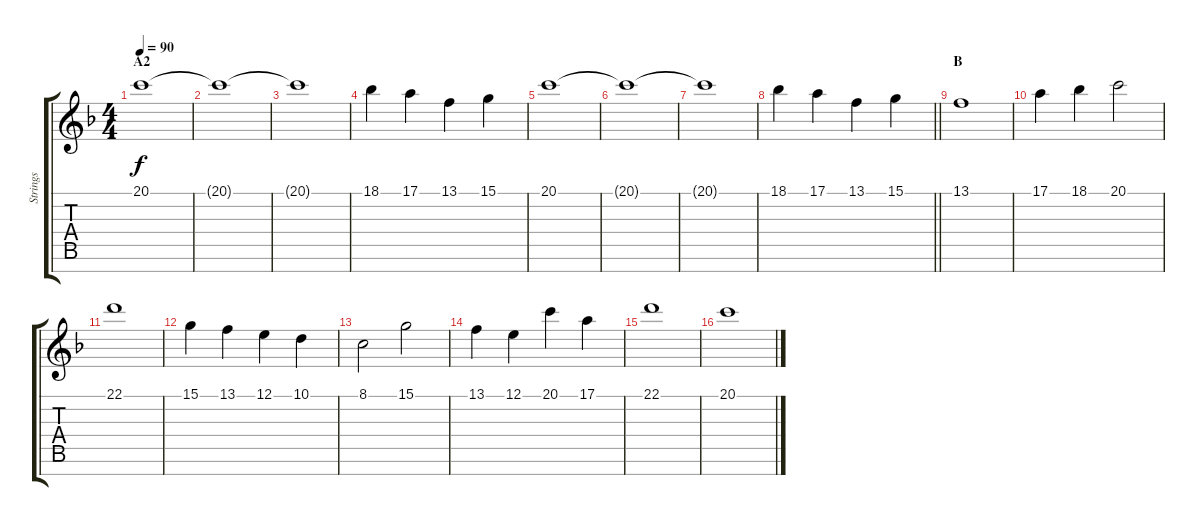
\track ("Strings" "Strings") {instrument stringensemble2}
\staff {score tabs}
\tuning (E4 B3 G3 D3 A2 E2 B1) {hide}
\ts (4 4)
\section ("" "A2")
\tempo 90
\clef g2
\ks f
20.1.1{dy f} |
20.1{t}.1 |
20.1{t}.1 |
18.1.4 17.1.4 13.1.4 15.1.4 |
20.1.1 |
20.1{t}.1 |
20.1{t}.1 |
\barLineRight lightlight
18.1.4 17.1.4 13.1.4 15.1.4 |
\section ("" "B")
13.1.1 |
17.1.4 18.1.4 20.1.2 |
22.1.1 |
15.1.4 13.1.4 12.1.4 10.1.4 |
8.1.2 15.1.2 |
13.1.4 12.1.4 20.1.4 17.1.4 |
22.1.1 |
20.1.1{volume 4}
